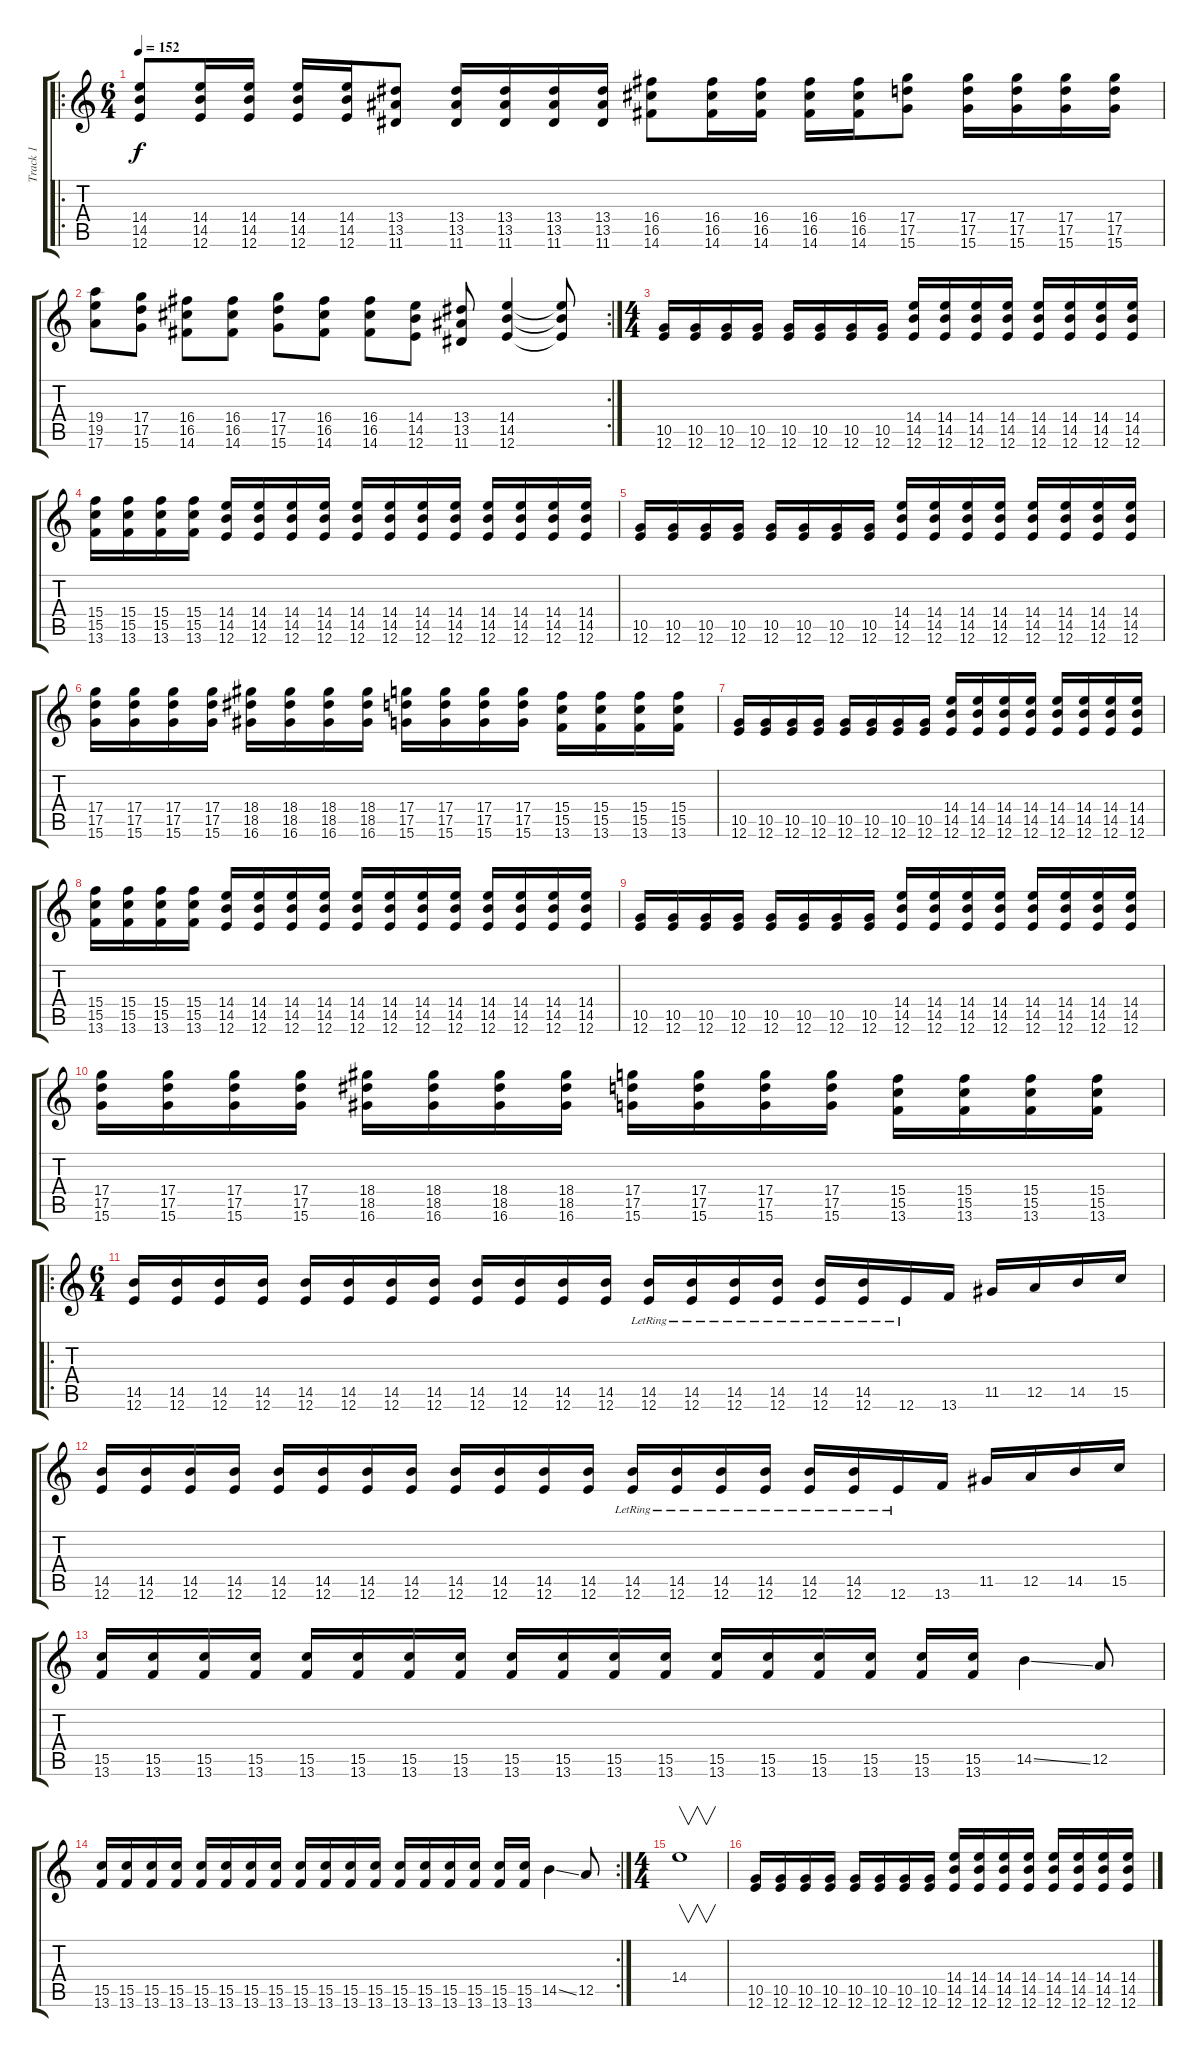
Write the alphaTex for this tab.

\track ("Track 1" "Track 1") {instrument distortionguitar}
\staff {score tabs}
\tuning (E4 B3 G3 D3 A2 E2) {hide}
\ro
\ts (6 4)
\tempo 152
\clef g2
\ks c
(14.4 14.5 12.6).8{dy f} (14.4 14.5 12.6).16 (14.4 14.5 12.6).16 (14.4 14.5 12.6).16 (14.4 14.5 12.6).16 (13.4 13.5 11.6).8 (13.4 13.5 11.6).16 (13.4 13.5 11.6).16 (13.4 13.5 11.6).16 (13.4 13.5 11.6).16 (16.4 16.5 14.6).8 (16.4 16.5 14.6).16 (16.4 16.5 14.6).16 (16.4 16.5 14.6).16 (16.4 16.5 14.6).16 (17.4 17.5 15.6).8 (17.4 17.5 15.6).16 (17.4 17.5 15.6).16 (17.4 17.5 15.6).16 (17.4 17.5 15.6).16 |
\rc 2
(19.4 19.5 17.6).8 (17.4 17.5 15.6).8 (16.4 16.5 14.6).8 (16.4 16.5 14.6).8 (17.4 17.5 15.6).8 (16.4 16.5 14.6).8 (16.4 16.5 14.6).8 (14.4 14.5 12.6).8 (13.4 13.5 11.6).8 (14.4 14.5 12.6).4 (14.4{t} 14.5{t} 12.6{t}).8 |
\ts (4 4)
(10.5 12.6).16 (10.5 12.6).16 (10.5 12.6).16 (10.5 12.6).16 (10.5 12.6).16 (10.5 12.6).16 (10.5 12.6).16 (10.5 12.6).16 (14.4 14.5 12.6).16 (14.4 14.5 12.6).16 (14.4 14.5 12.6).16 (14.4 14.5 12.6).16 (14.4 14.5 12.6).16 (14.4 14.5 12.6).16 (14.4 14.5 12.6).16 (14.4 14.5 12.6).16 |
(15.4 15.5 13.6).16 (15.4 15.5 13.6).16 (15.4 15.5 13.6).16 (15.4 15.5 13.6).16 (14.4 14.5 12.6).16 (14.4 14.5 12.6).16 (14.4 14.5 12.6).16 (14.4 14.5 12.6).16 (14.4 14.5 12.6).16 (14.4 14.5 12.6).16 (14.4 14.5 12.6).16 (14.4 14.5 12.6).16 (14.4 14.5 12.6).16 (14.4 14.5 12.6).16 (14.4 14.5 12.6).16 (14.4 14.5 12.6).16 |
(10.5 12.6).16 (10.5 12.6).16 (10.5 12.6).16 (10.5 12.6).16 (10.5 12.6).16 (10.5 12.6).16 (10.5 12.6).16 (10.5 12.6).16 (14.4 14.5 12.6).16 (14.4 14.5 12.6).16 (14.4 14.5 12.6).16 (14.4 14.5 12.6).16 (14.4 14.5 12.6).16 (14.4 14.5 12.6).16 (14.4 14.5 12.6).16 (14.4 14.5 12.6).16 |
(17.4 17.5 15.6).16 (17.4 17.5 15.6).16 (17.4 17.5 15.6).16 (17.4 17.5 15.6).16 (18.4 18.5 16.6).16 (18.4 18.5 16.6).16 (18.4 18.5 16.6).16 (18.4 18.5 16.6).16 (17.4 17.5 15.6).16 (17.4 17.5 15.6).16 (17.4 17.5 15.6).16 (17.4 17.5 15.6).16 (15.4 15.5 13.6).16 (15.4 15.5 13.6).16 (15.4 15.5 13.6).16 (15.4 15.5 13.6).16 |
(10.5 12.6).16 (10.5 12.6).16 (10.5 12.6).16 (10.5 12.6).16 (10.5 12.6).16 (10.5 12.6).16 (10.5 12.6).16 (10.5 12.6).16 (14.4 14.5 12.6).16 (14.4 14.5 12.6).16 (14.4 14.5 12.6).16 (14.4 14.5 12.6).16 (14.4 14.5 12.6).16 (14.4 14.5 12.6).16 (14.4 14.5 12.6).16 (14.4 14.5 12.6).16 |
(15.4 15.5 13.6).16 (15.4 15.5 13.6).16 (15.4 15.5 13.6).16 (15.4 15.5 13.6).16 (14.4 14.5 12.6).16 (14.4 14.5 12.6).16 (14.4 14.5 12.6).16 (14.4 14.5 12.6).16 (14.4 14.5 12.6).16 (14.4 14.5 12.6).16 (14.4 14.5 12.6).16 (14.4 14.5 12.6).16 (14.4 14.5 12.6).16 (14.4 14.5 12.6).16 (14.4 14.5 12.6).16 (14.4 14.5 12.6).16 |
(10.5 12.6).16 (10.5 12.6).16 (10.5 12.6).16 (10.5 12.6).16 (10.5 12.6).16 (10.5 12.6).16 (10.5 12.6).16 (10.5 12.6).16 (14.4 14.5 12.6).16 (14.4 14.5 12.6).16 (14.4 14.5 12.6).16 (14.4 14.5 12.6).16 (14.4 14.5 12.6).16 (14.4 14.5 12.6).16 (14.4 14.5 12.6).16 (14.4 14.5 12.6).16 |
(17.4 17.5 15.6).16 (17.4 17.5 15.6).16 (17.4 17.5 15.6).16 (17.4 17.5 15.6).16 (18.4 18.5 16.6).16 (18.4 18.5 16.6).16 (18.4 18.5 16.6).16 (18.4 18.5 16.6).16 (17.4 17.5 15.6).16 (17.4 17.5 15.6).16 (17.4 17.5 15.6).16 (17.4 17.5 15.6).16 (15.4 15.5 13.6).16 (15.4 15.5 13.6).16 (15.4 15.5 13.6).16 (15.4 15.5 13.6).16 |
\ro
\ts (6 4)
(14.5 12.6).16 (14.5 12.6).16 (14.5 12.6).16 (14.5 12.6).16 (14.5 12.6).16 (14.5 12.6).16 (14.5 12.6).16 (14.5 12.6).16 (14.5 12.6).16 (14.5 12.6).16 (14.5 12.6).16 (14.5 12.6).16 (14.5 12.6{lr}).16 (14.5 12.6{lr}).16 (14.5 12.6{lr}).16 (14.5 12.6{lr}).16 (14.5 12.6{lr}).16 (14.5 12.6{lr}).16 12.6{lr}.16 13.6.16 11.5.16 12.5.16 14.5.16 15.5.16 |
(14.5 12.6).16 (14.5 12.6).16 (14.5 12.6).16 (14.5 12.6).16 (14.5 12.6).16 (14.5 12.6).16 (14.5 12.6).16 (14.5 12.6).16 (14.5 12.6).16 (14.5 12.6).16 (14.5 12.6).16 (14.5 12.6).16 (14.5 12.6{lr}).16 (14.5 12.6{lr}).16 (14.5 12.6{lr}).16 (14.5 12.6{lr}).16 (14.5 12.6{lr}).16 (14.5 12.6{lr}).16 12.6{lr}.16 13.6.16 11.5.16 12.5.16 14.5.16 15.5.16 |
(15.5 13.6).16 (15.5 13.6).16 (15.5 13.6).16 (15.5 13.6).16 (15.5 13.6).16 (15.5 13.6).16 (15.5 13.6).16 (15.5 13.6).16 (15.5 13.6).16 (15.5 13.6).16 (15.5 13.6).16 (15.5 13.6).16 (15.5 13.6).16 (15.5 13.6).16 (15.5 13.6).16 (15.5 13.6).16 (15.5 13.6).16 (15.5 13.6).16 14.5{ss}.4 12.5.8 |
\rc 2
(15.5 13.6).16 (15.5 13.6).16 (15.5 13.6).16 (15.5 13.6).16 (15.5 13.6).16 (15.5 13.6).16 (15.5 13.6).16 (15.5 13.6).16 (15.5 13.6).16 (15.5 13.6).16 (15.5 13.6).16 (15.5 13.6).16 (15.5 13.6).16 (15.5 13.6).16 (15.5 13.6).16 (15.5 13.6).16 (15.5 13.6).16 (15.5 13.6).16 14.5{ss}.4 12.5.8 |
\ts (4 4)
14.4.1{v} |
(10.5 12.6).16 (10.5 12.6).16 (10.5 12.6).16 (10.5 12.6).16 (10.5 12.6).16 (10.5 12.6).16 (10.5 12.6).16 (10.5 12.6).16 (14.4 14.5 12.6).16 (14.4 14.5 12.6).16 (14.4 14.5 12.6).16 (14.4 14.5 12.6).16 (14.4 14.5 12.6).16 (14.4 14.5 12.6).16 (14.4 14.5 12.6).16 (14.4 14.5 12.6).16
